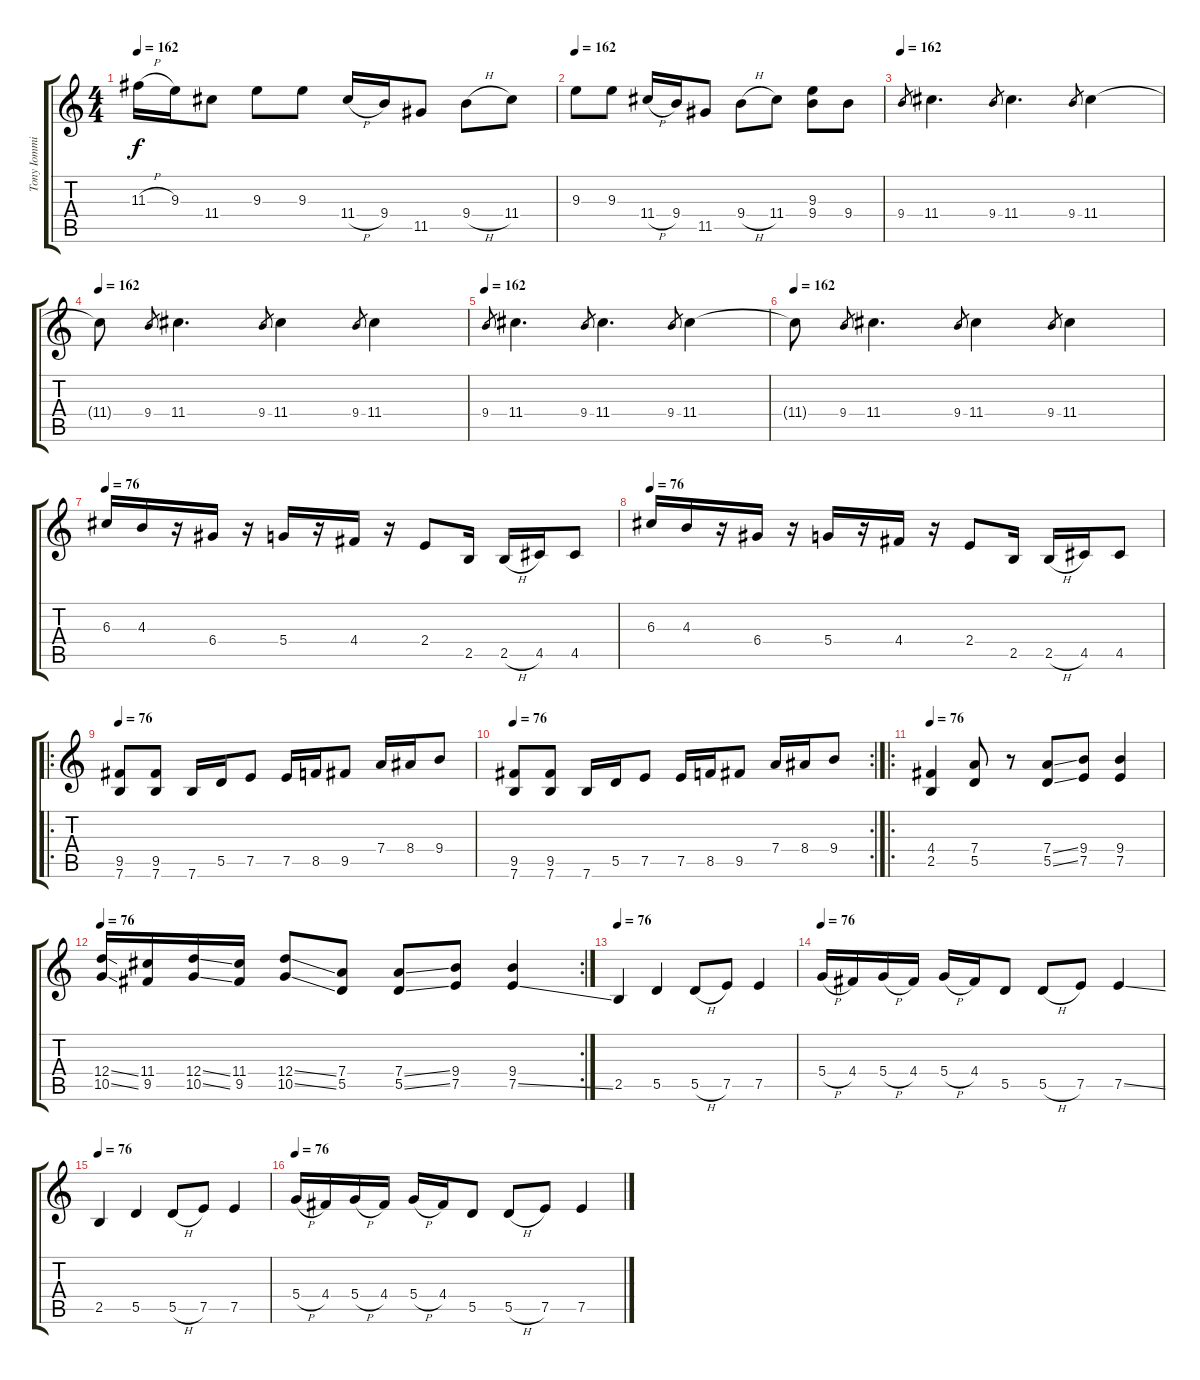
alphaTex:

\track ("Tony Iommi" "Tony Iommi") {instrument distortionguitar}
\staff {score tabs}
\tuning (E4 B3 G3 D3 A2 E2) {hide}
\ts (4 4)
\tempo 162
\clef g2
\ks c
11.3{h}.16{dy f} 9.3.16 11.4.8 9.3.8 9.3.8 11.4{h}.16 9.4.16 11.5.8 9.4{h}.8 11.4.8 |
\tempo 162
9.3.8 9.3.8 11.4{h}.16 9.4.16 11.5.8 9.4{h}.8 11.4.8 (9.3 9.4).8 9.4.8 |
\tempo 162
9.4.8{gr} 11.4.4{d} 9.4.8{gr} 11.4.4{d} 9.4.8{gr} 11.4.4 |
\tempo 162
11.4{t}.8 9.4.8{gr} 11.4.4{d} 9.4.8{gr} 11.4.4 9.4.8{gr} 11.4.4 |
\tempo 162
9.4.8{gr} 11.4.4{d} 9.4.8{gr} 11.4.4{d} 9.4.8{gr} 11.4.4 |
\tempo 162
11.4{t}.8 9.4.8{gr} 11.4.4{d} 9.4.8{gr} 11.4.4 9.4.8{gr} 11.4.4 |
\tempo 76
6.3.16 4.3.16 r.16 6.4.16 r.16 5.4.16 r.16 4.4.16 r.16 2.4.8 2.5.16 2.5{h}.16 4.5.16 4.5.8 |
\tempo 76
6.3.16 4.3.16 r.16 6.4.16 r.16 5.4.16 r.16 4.4.16 r.16 2.4.8 2.5.16 2.5{h}.16 4.5.16 4.5.8 |
\ro
\tempo 76
(9.5 7.6).8 (9.5 7.6).8 7.6.16 5.5.16 7.5.8 7.5.16 8.5.16 9.5.8 7.4.16 8.4.16 9.4.8 |
\rc 2
\tempo 76
(9.5 7.6).8 (9.5 7.6).8 7.6.16 5.5.16 7.5.8 7.5.16 8.5.16 9.5.8 7.4.16 8.4.16 9.4.8 |
\ro
\tempo 76
(4.4 2.5).4 (7.4 5.5).8 r.8 (7.4{ss} 5.5{ss}).8 (9.4 7.5).8 (9.4 7.5).4 |
\rc 2
\tempo 76
(12.4{ss} 10.5{ss}).16 (11.4 9.5).16 (12.4{ss} 10.5{ss}).16 (11.4 9.5).16 (12.4{ss} 10.5{ss}).8 (7.4 5.5).8 (7.4{ss} 5.5{ss}).8 (9.4 7.5).8 (9.4 7.5{ss}).4 |
\tempo 76
2.5.4 5.5.4 5.5{h}.8 7.5.8 7.5.4 |
\tempo 76
5.4{h}.16 4.4.16 5.4{h}.16 4.4.16 5.4{h}.16 4.4.16 5.5.8 5.5{h}.8 7.5.8 7.5{ss}.4 |
\tempo 76
2.5.4 5.5.4 5.5{h}.8 7.5.8 7.5.4 |
\tempo 76
5.4{h}.16 4.4.16 5.4{h}.16 4.4.16 5.4{h}.16 4.4.16 5.5.8 5.5{h}.8 7.5.8 7.5.4
